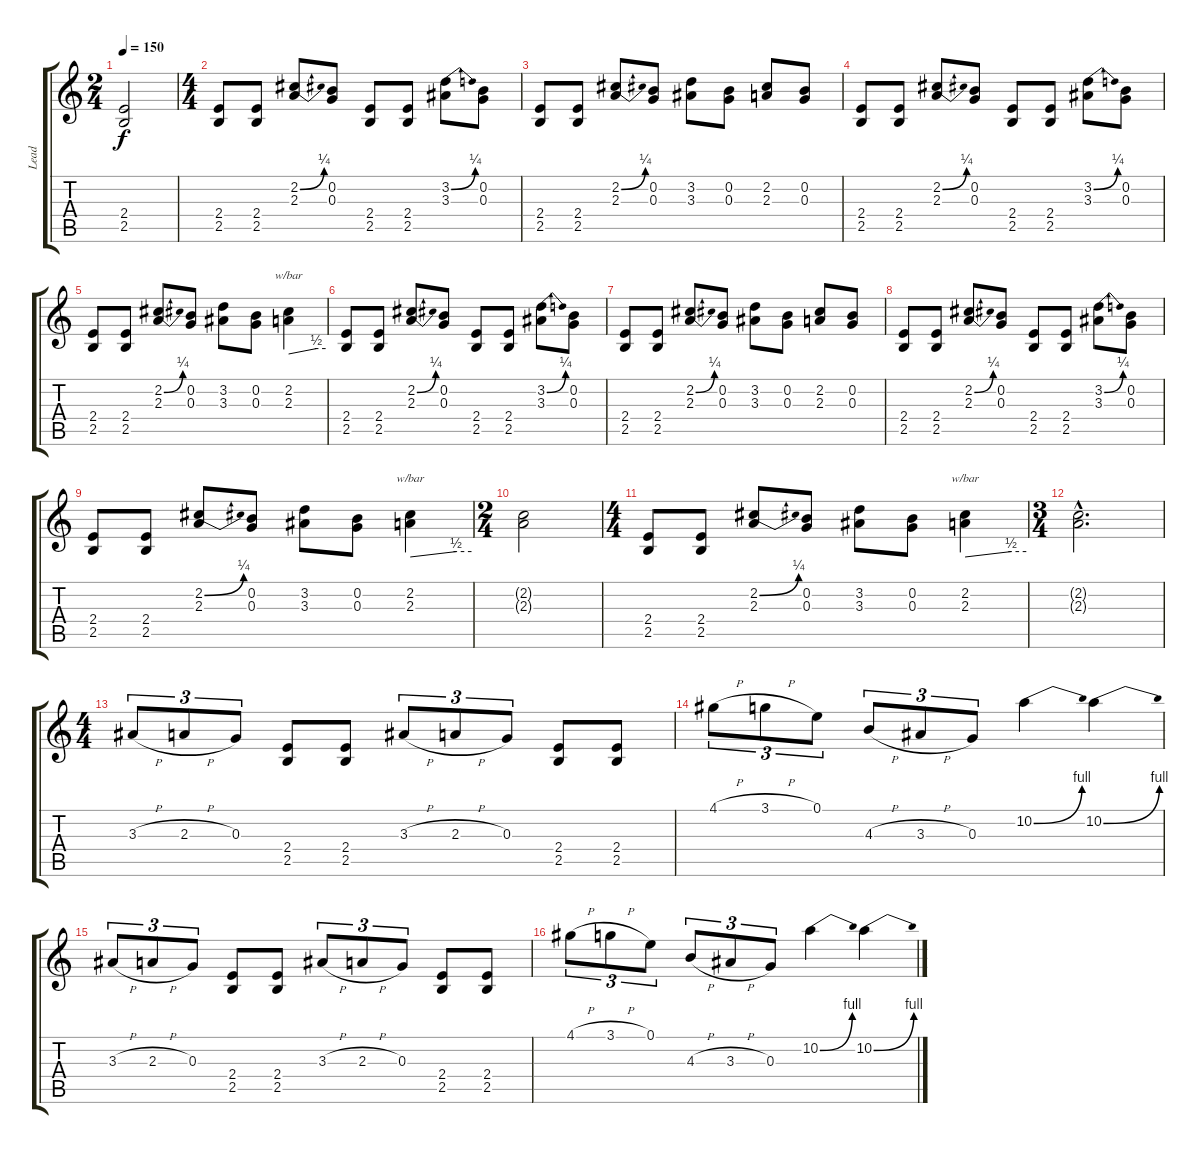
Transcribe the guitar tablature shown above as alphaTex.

\track ("Lead" "Lead") {instrument overdrivenguitar}
\staff {score tabs}
\tuning (E4 B3 G3 D3 A2 E2) {hide}
\ts (2 4)
\tempo 150
\clef g2
\ks c
(2.4{t} 2.5{t}).2{dy f} |
\ts (4 4)
(2.4 2.5).8 (2.4 2.5).8 (2.2{be (bend 0 0 60 1)} 2.3).8 (0.2 0.3).8 (2.4 2.5).8 (2.4 2.5).8 (3.2{be (bend 0 0 60 1)} 3.3).8 (0.2 0.3).8 |
(2.4 2.5).8 (2.4 2.5).8 (2.2{be (bend 0 0 60 1)} 2.3).8 (0.2 0.3).8 (3.2 3.3).8 (0.2 0.3).8 (2.2 2.3).8 (0.2 0.3).8 |
(2.4 2.5).8 (2.4 2.5).8 (2.2{be (bend 0 0 60 1)} 2.3).8 (0.2 0.3).8 (2.4 2.5).8 (2.4 2.5).8 (3.2{be (bend 0 0 60 1)} 3.3).8 (0.2 0.3).8 |
(2.4 2.5).8 (2.4 2.5).8 (2.2{be (bend 0 0 60 1)} 2.3).8 (0.2 0.3).8 (3.2 3.3).8 (0.2 0.3).8 (2.2 2.3).4{tbe (custom default 0 0 45 2 60 2)} |
(2.4 2.5).8 (2.4 2.5).8 (2.2{be (bend 0 0 60 1)} 2.3).8 (0.2 0.3).8 (2.4 2.5).8 (2.4 2.5).8 (3.2{be (bend 0 0 60 1)} 3.3).8 (0.2 0.3).8 |
(2.4 2.5).8 (2.4 2.5).8 (2.2{be (bend 0 0 60 1)} 2.3).8 (0.2 0.3).8 (3.2 3.3).8 (0.2 0.3).8 (2.2 2.3).8 (0.2 0.3).8 |
(2.4 2.5).8 (2.4 2.5).8 (2.2{be (bend 0 0 60 1)} 2.3).8 (0.2 0.3).8 (2.4 2.5).8 (2.4 2.5).8 (3.2{be (bend 0 0 60 1)} 3.3).8 (0.2 0.3).8 |
(2.4 2.5).8 (2.4 2.5).8 (2.2{be (bend 0 0 60 1)} 2.3).8 (0.2 0.3).8 (3.2 3.3).8 (0.2 0.3).8 (2.2 2.3).4{tbe (custom default 0 0 45 2 60 2)} |
\ts (2 4)
(2.2{t} 2.3{t}).2 |
\ts (4 4)
(2.4 2.5).8 (2.4 2.5).8 (2.2{be (bend 0 0 60 1)} 2.3).8 (0.2 0.3).8 (3.2 3.3).8 (0.2 0.3).8 (2.2 2.3).4{tbe (custom default 0 0 45 2 60 2)} |
\ts (3 4)
(2.2{hac t} 2.3{hac t}).2{d} |
\ts (4 4)
3.3{h}.8{tu (3 2)} 2.3{h}.8{tu (3 2)} 0.3.8{tu (3 2)} (2.4 2.5).8 (2.4 2.5).8 3.3{h}.8{tu (3 2)} 2.3{h}.8{tu (3 2)} 0.3.8{tu (3 2)} (2.4 2.5).8 (2.4 2.5).8 |
4.1{h}.8{tu (3 2)} 3.1{h}.8{tu (3 2)} 0.1.8{tu (3 2)} 4.3{h}.8{tu (3 2)} 3.3{h}.8{tu (3 2)} 0.3.8{tu (3 2)} 10.2{be (bend 0 0 60 4)}.4 10.2{be (bend 0 0 60 4)}.4 |
3.3{h}.8{tu (3 2)} 2.3{h}.8{tu (3 2)} 0.3.8{tu (3 2)} (2.4 2.5).8 (2.4 2.5).8 3.3{h}.8{tu (3 2)} 2.3{h}.8{tu (3 2)} 0.3.8{tu (3 2)} (2.4 2.5).8 (2.4 2.5).8 |
4.1{h}.8{tu (3 2)} 3.1{h}.8{tu (3 2)} 0.1.8{tu (3 2)} 4.3{h}.8{tu (3 2)} 3.3{h}.8{tu (3 2)} 0.3.8{tu (3 2)} 10.2{be (bend 0 0 60 4)}.4 10.2{be (bend 0 0 60 4)}.4
